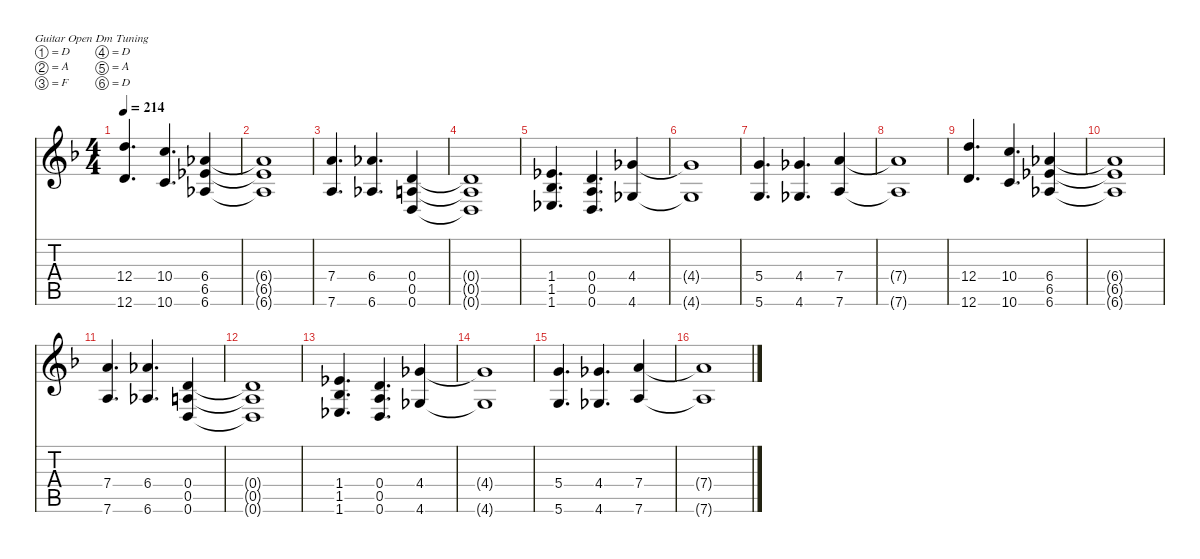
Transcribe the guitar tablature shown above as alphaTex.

\hideDynamics
\bracketExtendMode nobrackets
\singleTrackTrackNamePolicy hidden
\multiTrackTrackNamePolicy hidden
\firstSystemTrackNameMode fullname
\firstSystemTrackNameOrientation horizontal
\otherSystemsTrackNameOrientation horizontal
\track ("Guitar 1" "E-Gt") {defaultSystemsLayout 16 instrument distortionguitar}
\staff {score tabs}
\tuning (D4 A3 F3 D3 A2 D2)
\ts (4 4)
\tempo 214
\clef g2
\ks dminor
(12.4{acc forcenatural} 12.6{acc forcenatural}).4{d dy f beam Up} (10.4{acc forcenatural} 10.6{acc forcenatural}).4{d beam Up} (6.4{acc b} 6.5{acc b} 6.6{acc b}).4{beam Up} |
(6.4{t acc b} 6.5{t acc b} 6.6{t acc b}).1{beam Up} |
(7.4{acc forcenatural} 7.6{acc forcenatural}).4{d beam Up} (6.4{acc b} 6.6{acc b}).4{d beam Up} (0.4{acc forcenatural} 0.5{acc forcenatural} 0.6{acc forcenatural}).4{beam Up} |
(0.4{t acc forcenatural} 0.5{t acc forcenatural} 0.6{t acc forcenatural}).1{beam Up} |
(1.4{acc b} 1.5{acc b} 1.6{acc b}).4{d beam Up} (0.4{acc forcenatural} 0.5{acc forcenatural} 0.6{acc forcenatural}).4{d beam Up} (4.4{acc b} 4.6{acc b}).4{beam Up} |
(4.4{t acc b} 4.6{t acc b}).1{beam Up} |
(5.4{acc forcenatural} 5.6{acc forcenatural}).4{d beam Up} (4.4{acc b} 4.6{acc b}).4{d beam Up} (7.4{acc forcenatural} 7.6{acc forcenatural}).4{beam Up} |
(7.4{t acc forcenatural} 7.6{t acc forcenatural}).1{beam Up} |
(12.4{acc forcenatural} 12.6{acc forcenatural}).4{d beam Up} (10.4{acc forcenatural} 10.6{acc forcenatural}).4{d beam Up} (6.4{acc b} 6.5{acc b} 6.6{acc b}).4{beam Up} |
(6.4{t acc b} 6.5{t acc b} 6.6{t acc b}).1{beam Up} |
(7.4{acc forcenatural} 7.6{acc forcenatural}).4{d beam Up} (6.4{acc b} 6.6{acc b}).4{d beam Up} (0.4{acc forcenatural} 0.5{acc forcenatural} 0.6{acc forcenatural}).4{beam Up} |
(0.4{t acc forcenatural} 0.5{t acc forcenatural} 0.6{t acc forcenatural}).1{beam Up} |
(1.4{acc b} 1.5{acc b} 1.6{acc b}).4{d beam Up} (0.4{acc forcenatural} 0.5{acc forcenatural} 0.6{acc forcenatural}).4{d beam Up} (4.4{acc b} 4.6{acc b}).4{beam Up} |
(4.4{t acc b} 4.6{t acc b}).1{beam Up} |
(5.4{acc forcenatural} 5.6{acc forcenatural}).4{d beam Up} (4.4{acc b} 4.6{acc b}).4{d beam Up} (7.4{acc forcenatural} 7.6{acc forcenatural}).4{beam Up} |
(7.4{t acc forcenatural} 7.6{t acc forcenatural}).1{beam Up}
